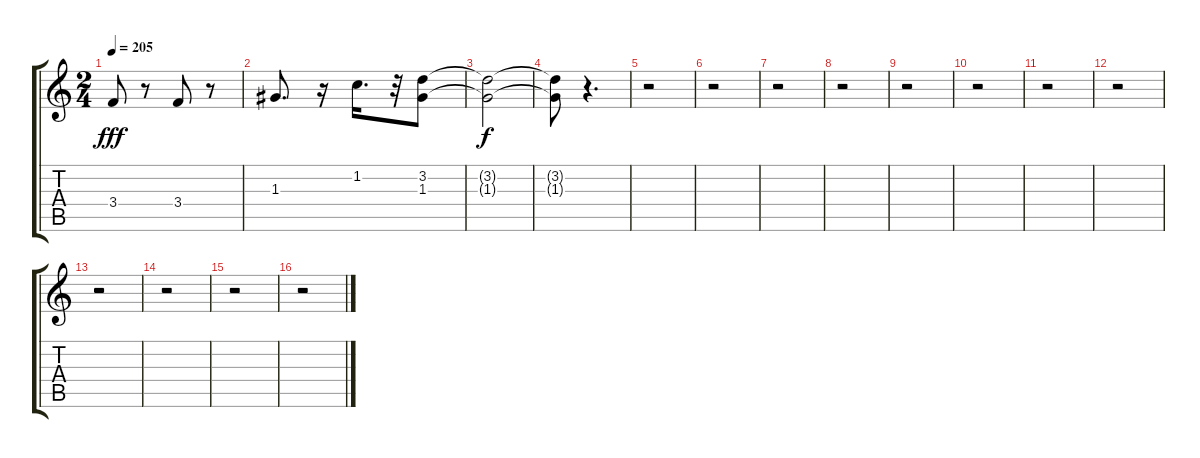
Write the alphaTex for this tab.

\track "" {instrument acousticguitarnylon}
\staff {score tabs}
\tuning (E4 B3 G3 D3 A2 E2) {hide}
\ts (2 4)
\tempo 205
\clef g2
\ks c
3.4.8{dy fff} r.8 3.4.8 r.8 |
1.3.8{d} r.16 1.2.16{d} r.32 (3.2 1.3).8 |
(3.2{t} 1.3{t}).2{dy f} |
(3.2{t} 1.3{t}).8 r.4{d} |
r.2 |
r.2 |
r.2 |
r.2 |
r.2 |
r.2 |
r.2 |
r.2 |
r.2 |
r.2 |
r.2 |
r.2
